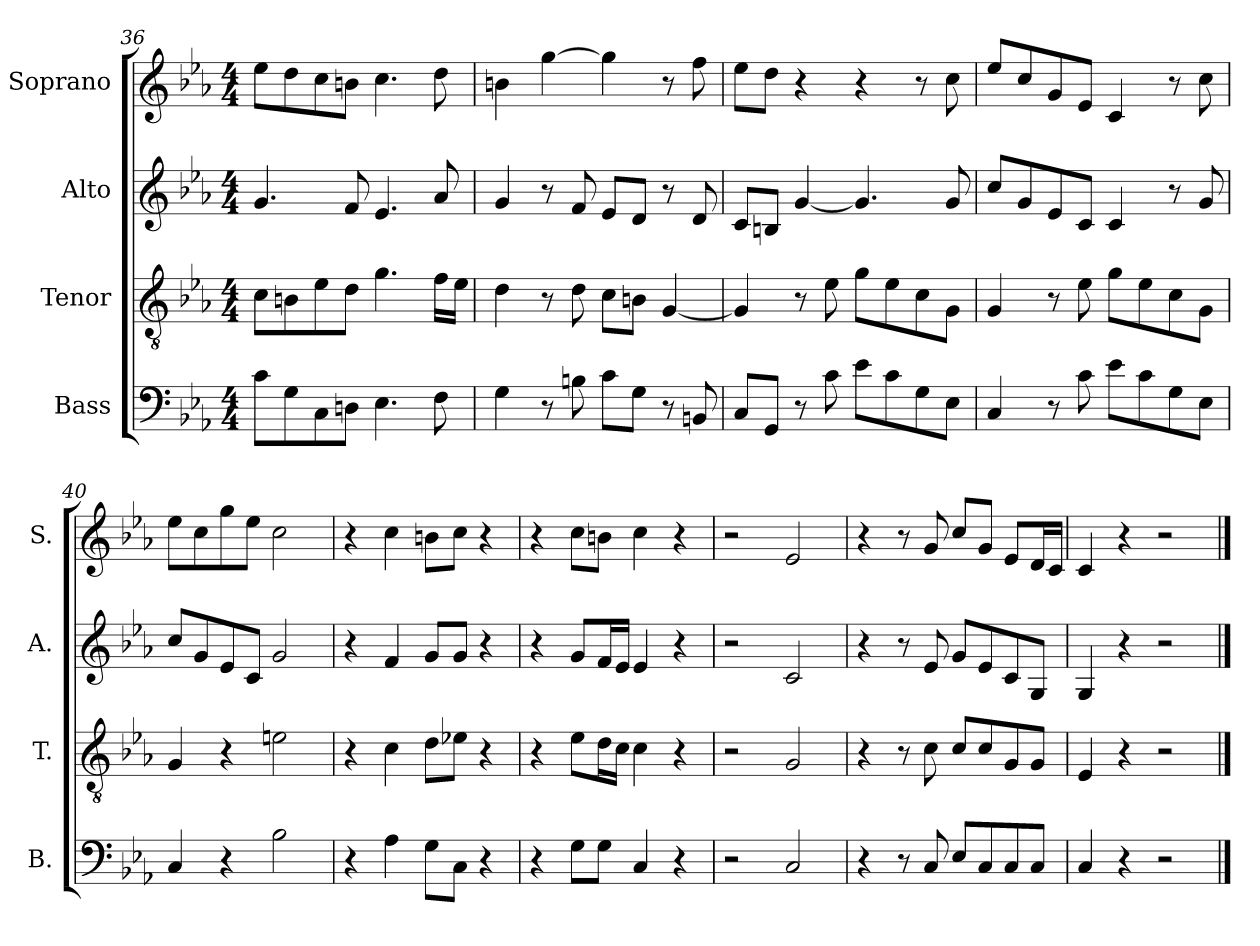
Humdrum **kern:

**kern	**kern	**kern	**kern
*part4	*part3	*part2	*part1
*staff4	*staff3	*staff2	*staff1
*I"Bass	*I"Tenor	*I"Alto	*I"Soprano
*I'B.	*I'T.	*I'A.	*I'S.
*clefF4	*clefGv2	*clefG2	*clefG2
*	*ITrd7c12	*	*
*k[b-e-a-]	*k[b-e-a-]	*k[b-e-a-]	*k[b-e-a-]
*E-:	*E-:	*E-:	*E-:
*M4/4	*M4/4	*M4/4	*M4/4
=36	=36	=36	=36
8ci\L	8Ci\L	4.gi/	8ee-i\L
8Gi\	8BBni\	.	8ddi\
8Ci\	8E-i\	.	8cci\
8Dni\J	8Di\J	8fi/	8bni\J
4.E-i\	4.Gi\	4.e-i/	4.cci\
8Fi\	16Fi\LL	8a-i/	8ddi\
.	16E-i\JJ	.	.
=37	=37	=37	=37
4Gi\	4Di\	4gi/	4bni\
8r	8r	8r	[>4ggi\
8Bni\	8Di\	8fi/	.
8ci\L	8Ci\L	8e-i/L	4ggi\]
8Gi\J	8BBni\J	8di/J	.
8r	[<4GGi/	8r	8r
8BBni/	.	8di/	8ffi\
=38	=38	=38	=38
8Ci/L	4GGi/]	8ci/L	8ee-i\L
8GGi/J	.	8Bni/J	8ddi\J
8r	8r	[<4gi/	4r
8ci\	8E-i\	.	.
8e-i\L	8Gi\L	4.gi/]	4r
8ci\	8E-i\	.	.
8Gi\	8Ci\	.	8r
8E-i\J	8GGi\J	8gi/	8cci\
=39	=39	=39	=39
4Ci/	4GGi/	8cci/L	8ee-i/L
.	.	8gi/	8cci/
8r	8r	8e-i/	8gi/
8ci\	8E-i\	8ci/J	8e-i/J
8e-i\L	8Gi\L	4ci/	4ci/
8ci\	8E-i\	.	.
8Gi\	8Ci\	8r	8r
8E-i\J	8GGi\J	8gi/	8cci\
!!LO:LB:g=z
=40	=40	=40	=40
4Ci/	4GGi/	8cci/L	8ee-i\L
.	.	8gi/	8cci\
4r	4r	8e-i/	8ggi\
.	.	8ci/J	8ee-i\J
2B-i\	2Eni\	2gi/	2cci\
=41	=41	=41	=41
4r	4r	4r	4r
4A-i\	4Ci\	4fi/	4cci\
8Gi\L	8Di\L	8gi/L	8bni\L
8Ci\J	8E-Xi\J	8gi/J	8cci\J
4r	4r	4r	4r
=42	=42	=42	=42
4r	4r	4r	4r
8Gi\L	8E-i\L	8gi/L	8cci\L
8Gi\J	16Di\L	16fi/L	8bni\J
.	16Ci\JJ	16e-i/JJ	.
4Ci/	4Ci\	4e-i/	4cci\
4r	4r	4r	4r
=43	=43	=43	=43
2r	2r	2r	2r
2Ci/	2GGi/	2ci/	2e-i/
=44	=44	=44	=44
4r	4r	4r	4r
8r	8r	8r	8r
8Ci/	8Ci\	8e-i/	8gi/
8E-i/L	8Ci/L	8gi/L	8cci/L
8Ci/	8Ci/	8e-i/	8gi/J
8Ci/	8GGi/	8ci/	8e-i/L
8Ci/J	8GGi/J	8Gi/J	16di/L
.	.	.	16ci/JJ
=45	=45	=45	=45
4Ci/	4EE-i/	4Gi/	4ci/
4r	4r	4r	4r
2r	2r	2r	2r
==	==	==	==
*-	*-	*-	*-
